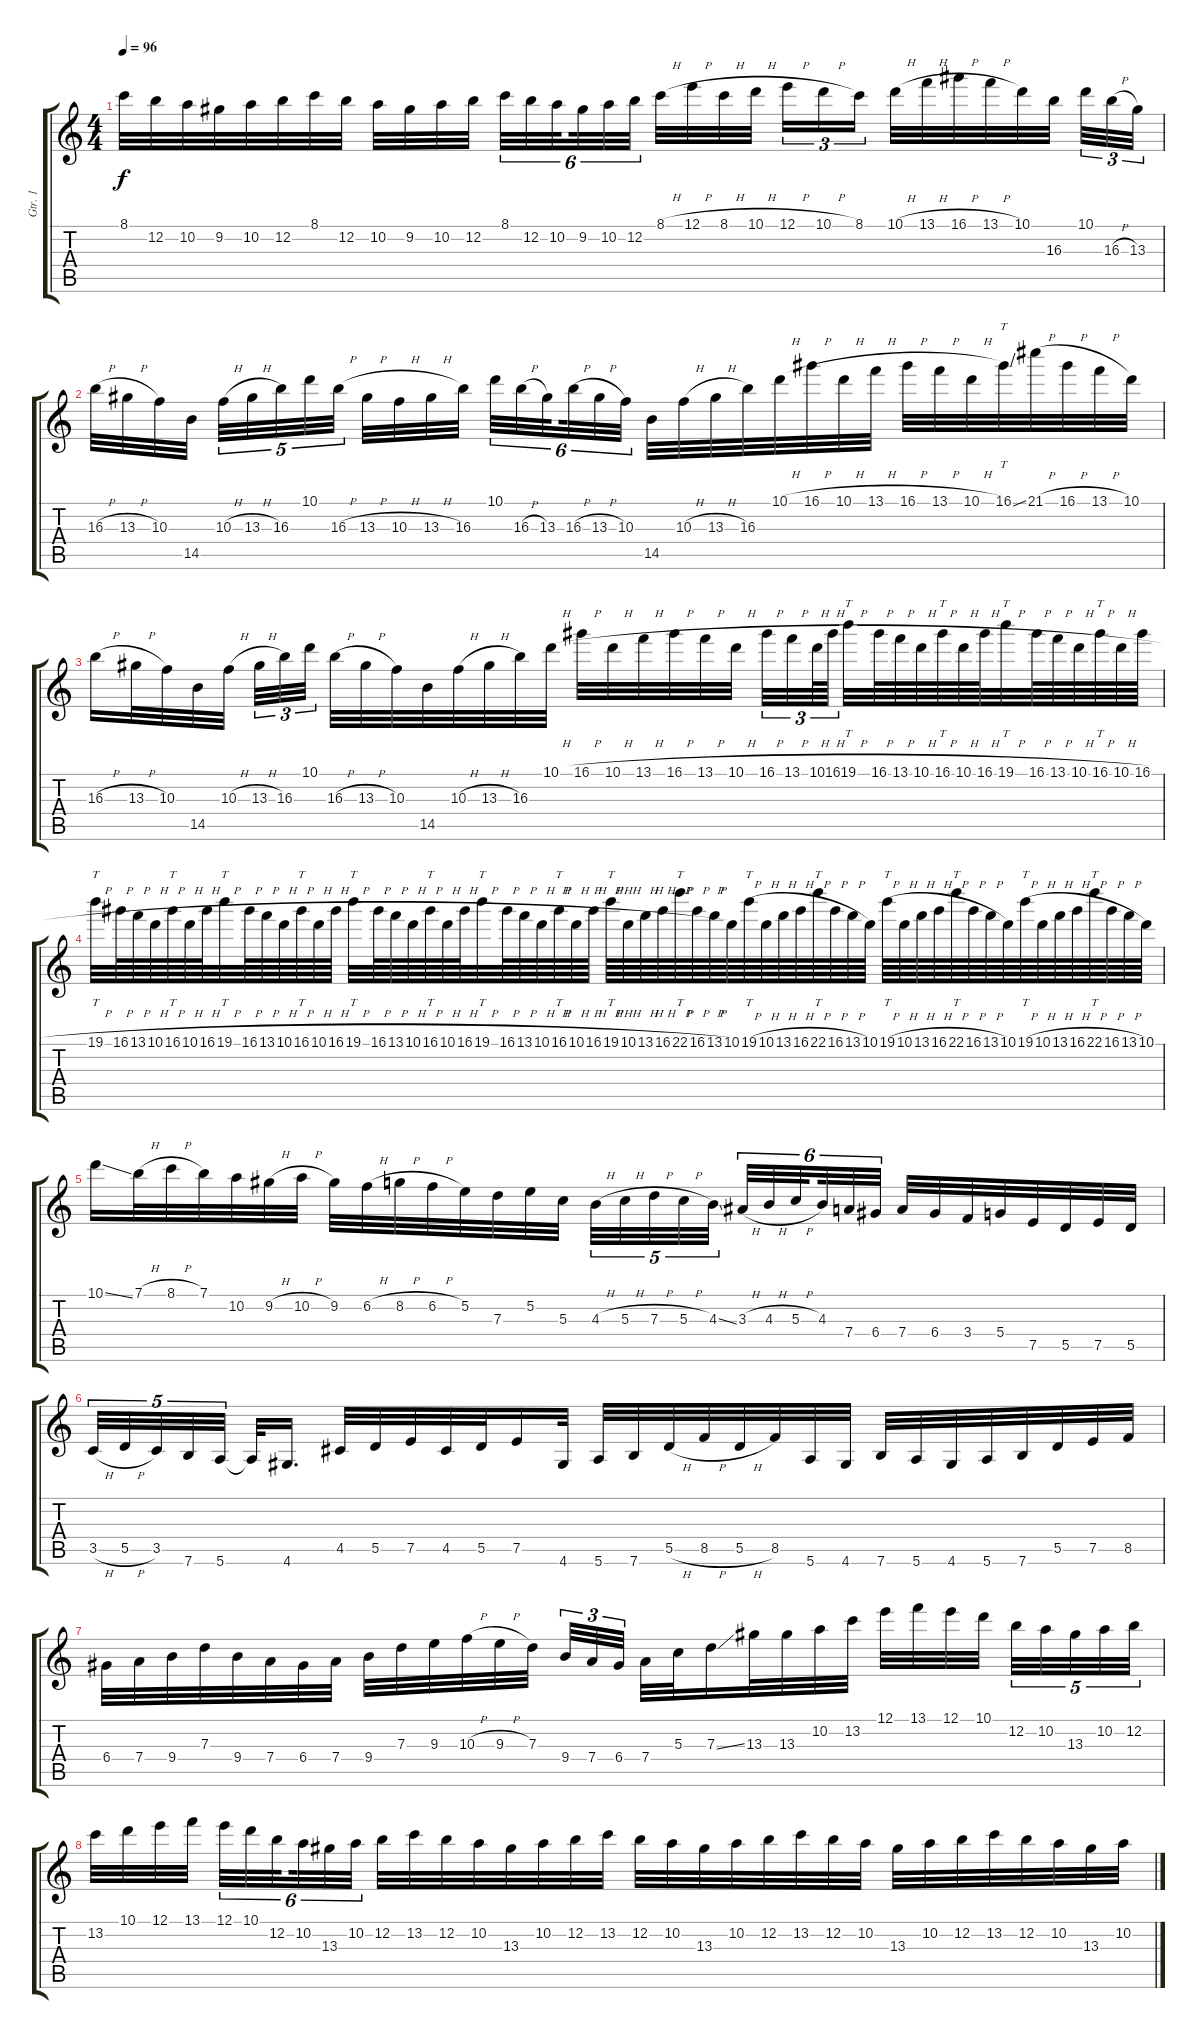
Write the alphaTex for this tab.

\track ("Gtr. 1" "Gtr. 1") {instrument distortionguitar}
\staff {score tabs}
\tuning (E4 B3 G3 D3 A2 E2) {hide}
\ts (4 4)
\tempo 96
\clef g2
\ks c
8.1.32{dy f} 12.2.32 10.2.32 9.2.32 10.2.32 12.2.32 8.1.32 12.2.32 10.2.32 9.2.32 10.2.32 12.2.32{beam splitsecondary} 8.1.32{tu (6 4)} 12.2.32{tu (6 4)} 10.2.32{tu (6 4) beam splitsecondary} 9.2.32{tu (6 4)} 10.2.32{tu (6 4)} 12.2.32{tu (6 4)} 8.1{h}.32 12.1{h}.32 8.1{h}.32 10.1{h}.32{beam splitsecondary} 12.1{h}.16{tu (3 2)} 10.1{h}.16{tu (3 2)} 8.1.16{tu (3 2)} 10.1{h}.32 13.1{h}.32 16.1{h}.32 13.1{h}.32 10.1.32 16.3.32{beam splitsecondary} 10.1.32{tu (3 2)} 16.3{h}.32{tu (3 2)} 13.3.32{tu (3 2)} |
16.3{h}.32 13.3{h}.32 10.3.32 14.5.32{beam splitsecondary} 10.3{h}.32{tu (5 4)} 13.3{h}.32{tu (5 4)} 16.3.32{tu (5 4)} 10.1.32{tu (5 4)} 16.3{h}.32{tu (5 4)} 13.3{h}.32 10.3{h}.32 13.3{h}.32 16.3.32{beam splitsecondary} 10.1.32{tu (6 4)} 16.3{h}.32{tu (6 4)} 13.3.32{tu (6 4) beam splitsecondary} 16.3{h}.32{tu (6 4)} 13.3{h}.32{tu (6 4)} 10.3.32{tu (6 4)} 14.5.32 10.3{h}.32 13.3{h}.32 16.3.32 10.1{h}.32 16.1{h}.32 10.1{h}.32 13.1{h}.32 16.1{h}.32 13.1{h}.32 10.1{h}.32 16.1{ss}.32{tt} 21.1{h}.32 16.1{h}.32 13.1{h}.32 10.1.32 |
16.3{h}.16 13.3{h}.32 10.3.32 14.5.32 10.3{h}.32{beam splitsecondary} 13.3{h}.32{tu (3 2)} 16.3.32{tu (3 2)} 10.1.32{tu (3 2)} 16.3{h}.32 13.3{h}.32 10.3.32 14.5.32 10.3{h}.32 13.3{h}.32 16.3.32 10.1{h}.32 16.1{h}.32 10.1{h}.32 13.1{h}.32 16.1{h}.32 13.1{h}.32 10.1{h}.32{beam splitsecondary} 16.1{h}.32{tu (3 2)} 13.1{h}.32{tu (3 2)} 10.1{h}.64{tu (3 2)} 16.1{h}.64{tu (3 2)} 19.1{h}.32{tt} 16.1{h}.64 13.1{h}.64 10.1{h}.64 16.1{h}.64{tt} 10.1{h}.64 16.1{h}.64 19.1{h}.32{tt} 16.1{h}.64 13.1{h}.64 10.1{h}.64 16.1{h}.64{tt} 10.1{h}.64 16.1{h}.64 |
19.1{h}.32{tt} 16.1{h}.64 13.1{h}.64 10.1{h}.64 16.1{h}.64{tt} 10.1{h}.64 16.1{h}.64 19.1{h}.32{tt} 16.1{h}.64 13.1{h}.64 10.1{h}.64 16.1{h}.64{tt} 10.1{h}.64 16.1{h}.64 19.1{h}.32{tt} 16.1{h}.64 13.1{h}.64 10.1{h}.64 16.1{h}.64{tt} 10.1{h}.64 16.1{h}.64 19.1{h}.32{tt} 16.1{h}.64 13.1{h}.64 10.1{h}.64 16.1{h}.64{tt} 10.1{h}.64 16.1{h}.64 19.1{h}.64{tt} 10.1{h}.64 13.1{h}.64 16.1{h}.64 22.1{h}.64{tt} 16.1{h}.64 13.1{h}.64 10.1.64 19.1{h}.64{tt} 10.1{h}.64 13.1{h}.64 16.1{h}.64 22.1{h}.64{tt} 16.1{h}.64 13.1{h}.64 10.1.64 19.1{h}.64{tt} 10.1{h}.64 13.1{h}.64 16.1{h}.64 22.1{h}.64{tt} 16.1{h}.64 13.1{h}.64 10.1.64 19.1{h}.64{tt} 10.1{h}.64 13.1{h}.64 16.1{h}.64 22.1{h}.64{tt} 16.1{h}.64 13.1{h}.64 10.1.64 |
10.1{ss}.16 7.1{h}.32 8.1{h}.32 7.1.32 10.2.32 9.2{h}.32 10.2{h}.32 9.2.32 6.2{h}.32 8.2{h}.32 6.2{h}.32 5.2.32 7.3.32 5.2.32 5.3.32 4.3{h}.32{tu (5 4)} 5.3{h}.32{tu (5 4)} 7.3{h}.32{tu (5 4)} 5.3{h}.32{tu (5 4)} 4.3{ss}.32{tu (5 4) beam splitsecondary} 3.3{h}.32{tu (6 4)} 4.3{h}.32{tu (6 4)} 5.3{h}.32{tu (6 4) beam splitsecondary} 4.3.32{tu (6 4)} 7.4.32{tu (6 4)} 6.4.32{tu (6 4)} 7.4.32 6.4.32 3.4.32 5.4.32 7.5.32 5.5.32 7.5.32 5.5.32 |
3.5{h}.32{tu (5 4)} 5.5{h}.32{tu (5 4)} 3.5.32{tu (5 4)} 7.6.32{tu (5 4)} 5.6.32{tu (5 4) beam splitsecondary} 5.6{t}.32 4.6.16{d} 4.5.32 5.5.32 7.5.32 4.5.32 5.5.32 7.5.16 4.6.32 5.6.32 7.6.32 5.5{h}.32 8.5{h}.32 5.5{h}.32 8.5.32 5.6.32 4.6.32 7.6.32 5.6.32 4.6.32 5.6.32 7.6.32 5.5.32 7.5.32 8.5.32 |
6.4.32 7.4.32 9.4.32 7.3.32 9.4.32 7.4.32 6.4.32 7.4.32 9.4.32 7.3.32 9.3.32 10.3{h}.32 9.3{h}.32 7.3.32{beam splitsecondary} 9.4.32{tu (3 2)} 7.4.32{tu (3 2)} 6.4.32{tu (3 2)} 7.4.32 5.3.32 7.3{ss}.16 13.3.32 13.3.32 10.2.32 13.2.32 12.1.32 13.1.32 12.1.32 10.1.32{beam splitsecondary} 12.2.32{tu (5 4)} 10.2.32{tu (5 4)} 13.3.32{tu (5 4)} 10.2.32{tu (5 4)} 12.2.32{tu (5 4)} |
13.2.32 10.1.32 12.1.32 13.1.32{beam splitsecondary} 12.1.32{tu (6 4)} 10.1.32{tu (6 4)} 12.2.32{tu (6 4) beam splitsecondary} 10.2.32{tu (6 4)} 13.3.32{tu (6 4)} 10.2.32{tu (6 4)} 12.2.32 13.2.32 12.2.32 10.2.32 13.3.32 10.2.32 12.2.32 13.2.32 12.2.32 10.2.32 13.3.32 10.2.32 12.2.32 13.2.32 12.2.32 10.2.32 13.3.32 10.2.32 12.2.32 13.2.32 12.2.32 10.2.32 13.3.32 10.2.32
